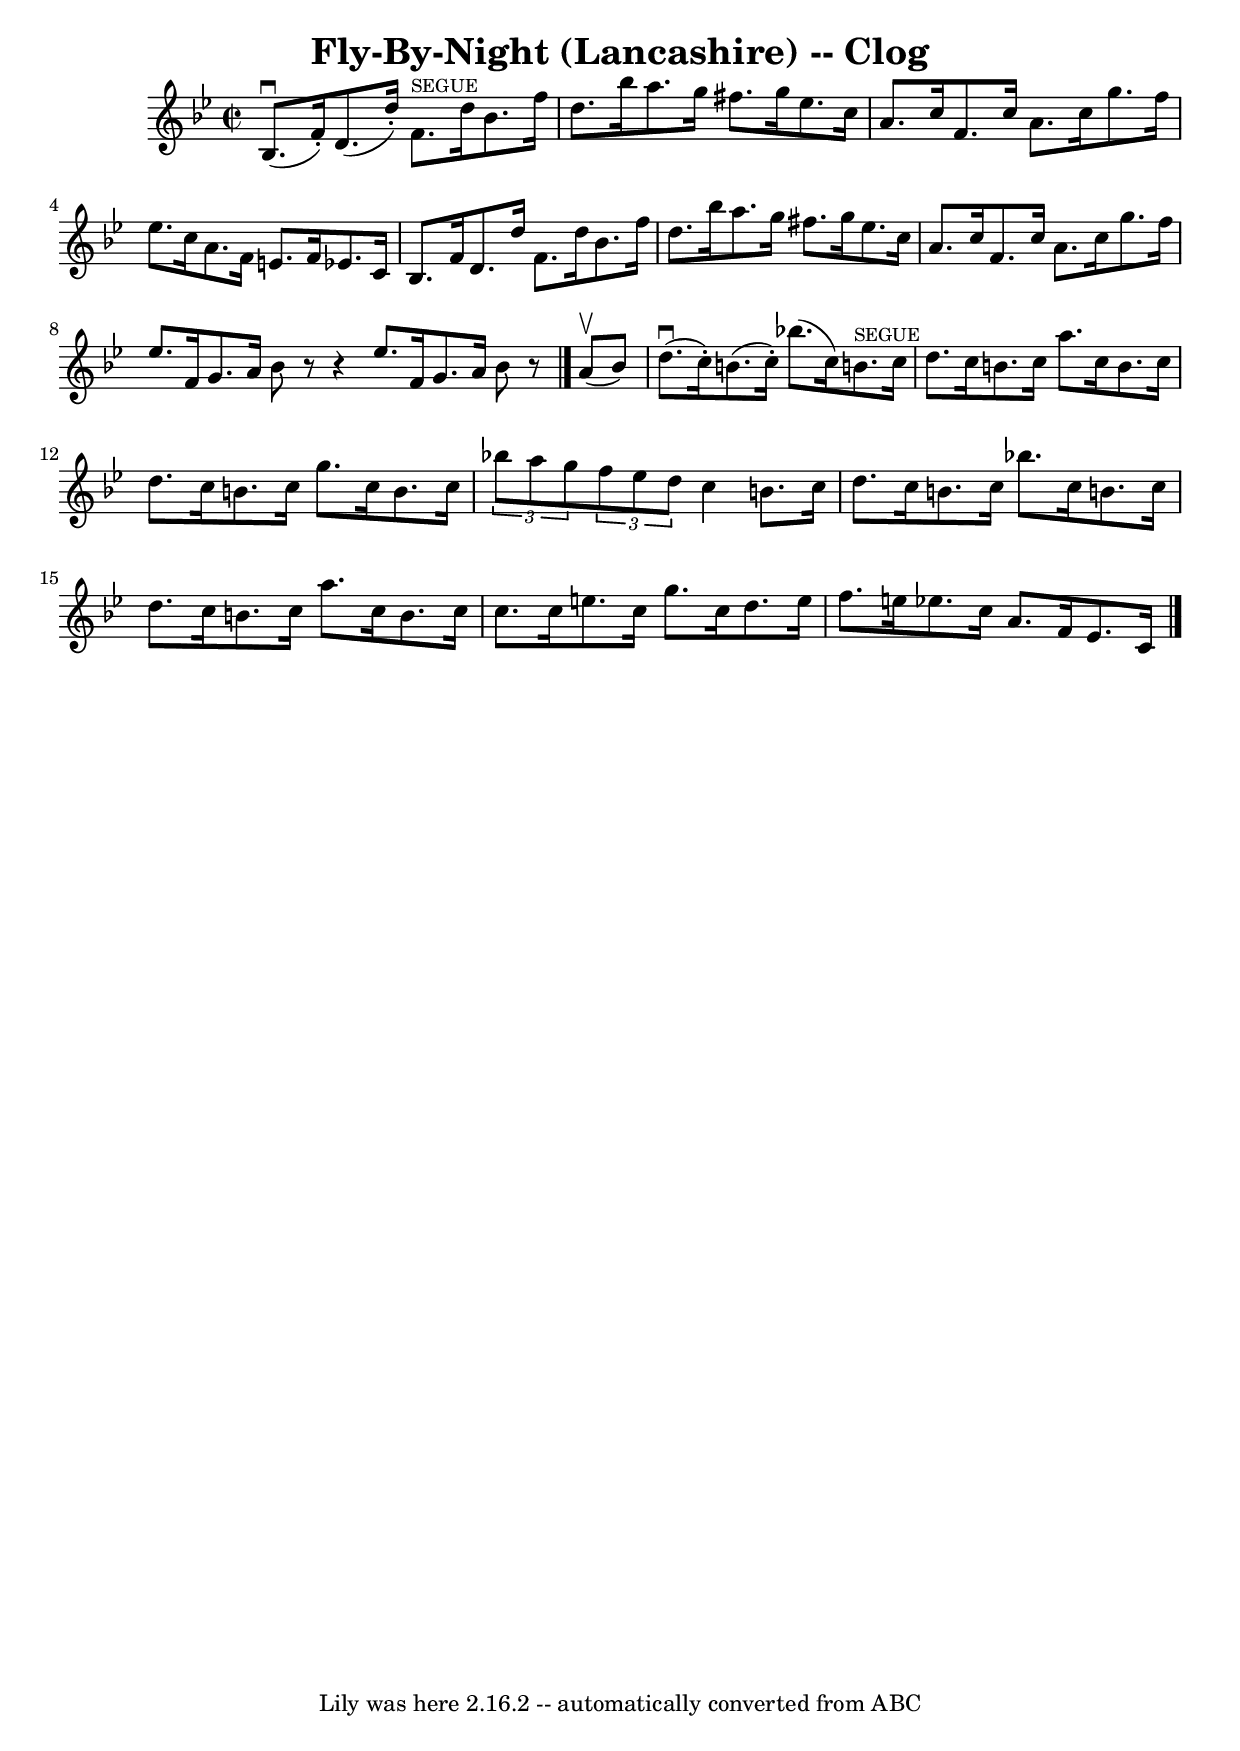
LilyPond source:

\version "2.16.2"
\include "Mammoth.ily"
\header {
	%% book = "Ryan's Mammoth Collection"
	crossRefNumber = "1"
	footnotes = "\\\\160 951"
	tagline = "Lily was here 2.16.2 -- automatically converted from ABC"
	title = "Fly-By-Night (Lancashire) -- Clog"
}
voicedefault =  {


\override Staff.TimeSignature #'style = #'C
 \time 2/2 
\key bes \major bes8.^\downbow(f'16 -.) d'8. (d''16 -. 
-) f'8.^\segue d''16 bes'8. f''16    |
 d''8. bes''16  
 a''8. g''16 fis''8. g''16 ees''8. c''16    |
 a'8.   
 c''16 f'8. c''16 a'8. c''16 g''8. f''16    |
   
ees''8. c''16 a'8. f'16 e'8. f'16 ees'!8. c'16    |
 
 bes8. f'16 d'8. d''16 f'8. d''16 bes'8. f''16    
|
 d''8. bes''16 a''8. g''16 fis''8. g''16 ees''8.    
c''16    |
 a'8. c''16 f'8. c''16 a'8. c''16 g''8.  
 f''16    |
 ees''8. f'16 g'8. a'16 bes'8    r8   r4   
\bar ":|" ees''8. f'16 g'8. a'16 bes'8    r8   \bar "|." a'8 
^\upbow(bes'8) |
 d''8.^\downbow(c''16 -.) b'8. (
c''16 -.) bes''!8. (c''16) b'!8.^\segue c''16    |
   
d''8. c''16 b'8. c''16 a''8. c''16 b'8. c''16    |
  
 d''8. c''16 b'8. c''16 g''8. c''16 b'8. c''16    
|
   \times 2/3 { bes''!8 a''8 g''8  }   \times 2/3 { f''8    
ees''8 d''8  } c''4 b'8. c''16    |
 d''8. c''16    
b'8. c''16 bes''!8. c''16 b'!8. c''16    |
 d''8.    
c''16 b'8. c''16 a''8. c''16 b'8. c''16    |
 c''8.   
 c''16 e''8. c''16 g''8. c''16 d''8. e''16    |
     
f''8. e''16 ees''!8. c''16 a'8. f'16 ees'8. c'16      
\bar "|."   
}

\score{
    <<

	\context Staff="default"
	{
	    \voicedefault 
	}

    >>
	\layout {
	}
	\midi {}
}
